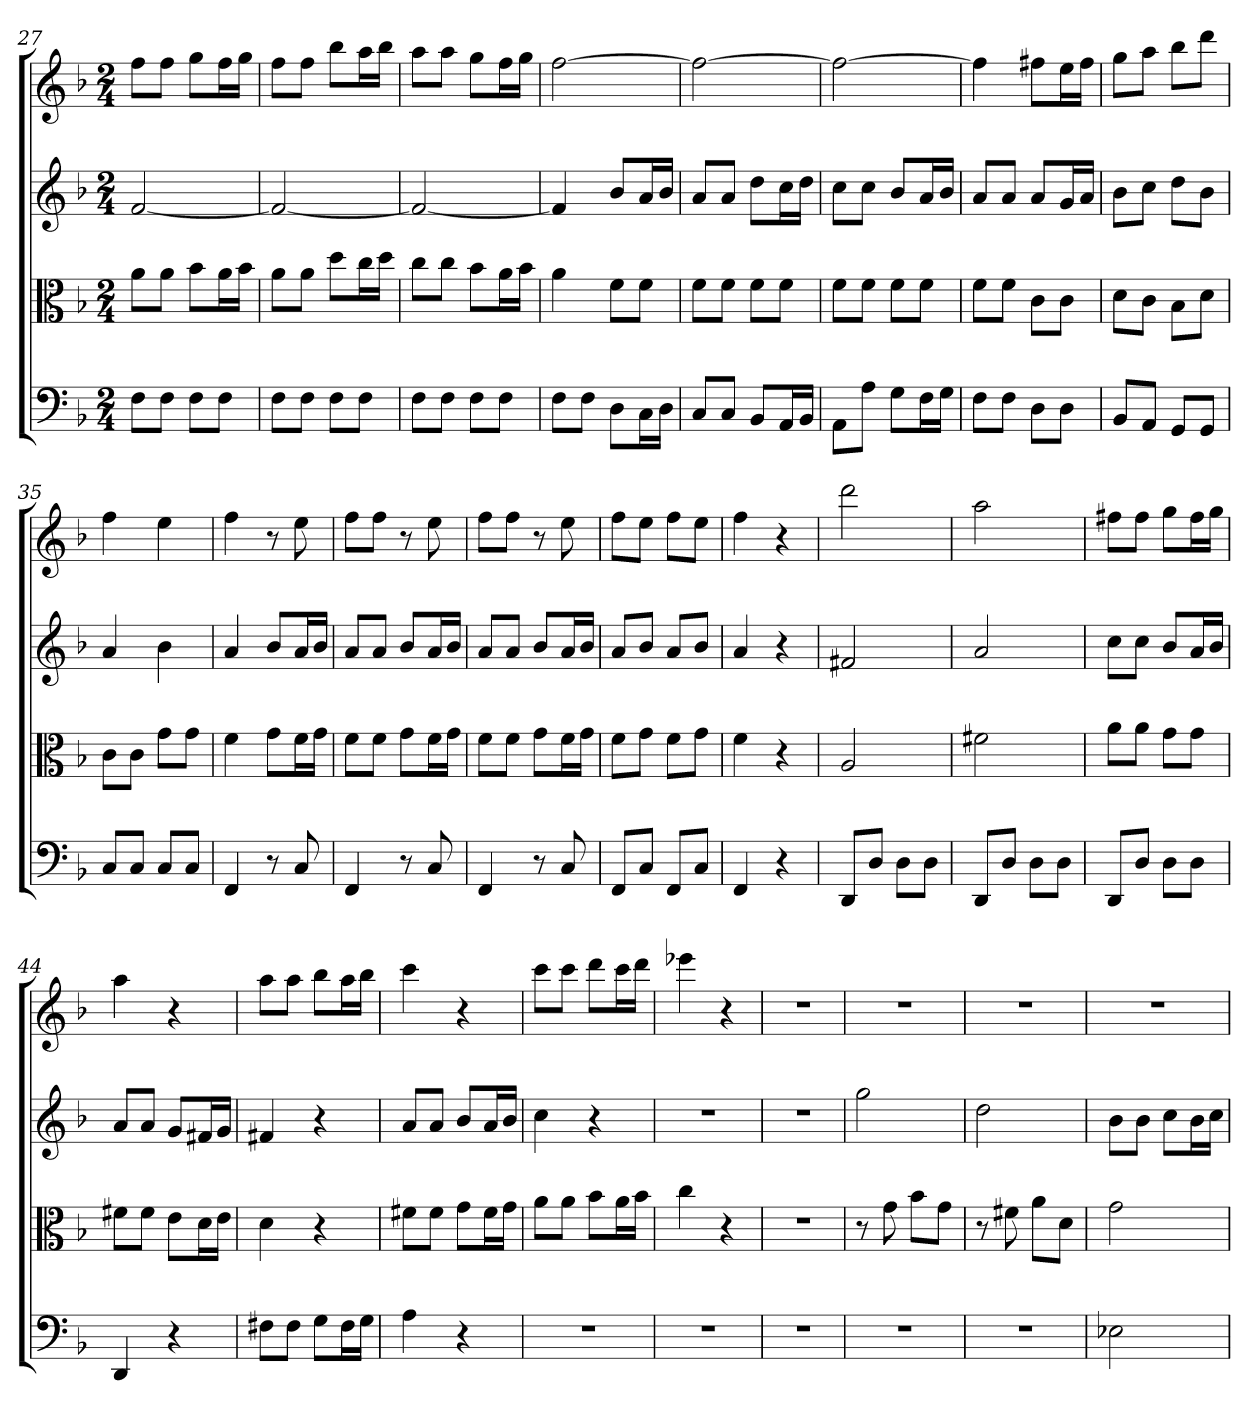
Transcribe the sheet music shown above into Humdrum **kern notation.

**kern	**kern	**kern	**kern
*part4	*part3	*part2	*part1
*staff4	*staff3	*staff2	*staff1
*clefF4	*clefC3	*	*
*k[b-]	*k[b-]	*k[b-]	*k[b-]
*d:	*d:	*d:	*d:
*M2/4	*M2/4	*M2/4	*M2/4
=27	=27	=27	=27
8F\L	8a\L	[2f	8ffL
8F\J	8a\J	.	8ffJ
8F\L	8b-\L	.	8ggL
8F\J	16a\L	.	16ffL
.	16b-\JJ	.	16ggJJ
=28	=28	=28	=28
8F\L	8a\L	2f_	8ffL
8F\J	8a\J	.	8ffJ
8F\L	8dd\L	.	8bb-L
8F\J	16cc\L	.	16aaL
.	16dd\JJ	.	16bb-JJ
=29	=29	=29	=29
8F\L	8cc\L	2f_	8aaL
8F\J	8cc\J	.	8aaJ
8F\L	8b-\L	.	8ggL
8F\J	16a\L	.	16ffL
.	16b-\JJ	.	16ggJJ
=30	=30	=30	=30
8F\L	4a	4f]	[2ff
8F\J	.	.	.
8D\L	8f\L	8b-L	.
16C\L	8f\J	16aL	.
16D\JJ	.	16b-JJ	.
=31	=31	=31	=31
8C/L	8f\L	8aL	2ff_
8C/J	8f\J	8aJ	.
8BB-/L	8f\L	8ddL	.
16AA/L	8f\J	16ccL	.
16BB-/JJ	.	16ddJJ	.
=32	=32	=32	=32
8AA\L	8f\L	8ccL	2ff_
8A\J	8f\J	8ccJ	.
8G\L	8f\L	8b-L	.
16F\L	8f\J	16aL	.
16G\JJ	.	16b-JJ	.
=33	=33	=33	=33
8F\L	8f\L	8aL	4ff]
8F\J	8f\J	8aJ	.
8D\L	8c\L	8aL	8ff#XL
8D\J	8c\J	16gL	16eeL
.	.	16aJJ	16ff#JJ
=34	=34	=34	=34
8BB-/L	8d\L	8b-L	8ggL
8AA/J	8c\J	8ccJ	8aaJ
8GG/L	8B-\L	8ddL	8bb-L
8GG/J	8d\J	8b-J	8dddJ
=35	=35	=35	=35
8C/L	8c\L	4a	4ff
8C/J	8c\J	.	.
8C/L	8g\L	4b-	4ee
8C/J	8g\J	.	.
=36	=36	=36	=36
4FF	4f	4a	4ff
8r	8g\L	8b-L	8r
8C	16f\L	16aL	8ee
.	16g\JJ	16b-JJ	.
=37	=37	=37	=37
4FF	8f\L	8aL	8ffL
.	8f\J	8aJ	8ffJ
8r	8g\L	8b-L	8r
8C	16f\L	16aL	8ee
.	16g\JJ	16b-JJ	.
=38	=38	=38	=38
4FF	8f\L	8aL	8ffL
.	8f\J	8aJ	8ffJ
8r	8g\L	8b-L	8r
8C	16f\L	16aL	8ee
.	16g\JJ	16b-JJ	.
=39	=39	=39	=39
8FF/L	8f\L	8aL	8ffL
8C/J	8g\J	8b-J	8eeJ
8FF/L	8f\L	8aL	8ffL
8C/J	8g\J	8b-J	8eeJ
=40	=40	=40	=40
4FF	4f	4a	4ff
4r	4r	4r	4r
=41	=41	=41	=41
8DD/L	2A	2f#X	2ddd
8D/J	.	.	.
8D\L	.	.	.
8D\J	.	.	.
=42	=42	=42	=42
8DD/L	2f#X	2a	2aa
8D/J	.	.	.
8D\L	.	.	.
8D\J	.	.	.
=43	=43	=43	=43
8DD/L	8a\L	8ccL	8ff#XL
8D/J	8a\J	8ccJ	8ff#J
8D\L	8g\L	8b-L	8ggL
8D\J	8g\J	16aL	16ff#L
.	.	16b-JJ	16ggJJ
=44	=44	=44	=44
4DD	8f#X\L	8aL	4aa
.	8f#\J	8aJ	.
4r	8e\L	8gL	4r
.	16d\L	16f#XL	.
.	16e\JJ	16gJJ	.
=45	=45	=45	=45
8F#X\L	4d	4f#X	8aaL
8F#\J	.	.	8aaJ
8G\L	4r	4r	8bb-L
16F#\L	.	.	16aaL
16G\JJ	.	.	16bb-JJ
=46	=46	=46	=46
4A	8f#X\L	8aL	4ccc
.	8f#\J	8aJ	.
4r	8g\L	8b-L	4r
.	16f#\L	16aL	.
.	16g\JJ	16b-JJ	.
=47	=47	=47	=47
2r	8a\L	4cc	8cccL
.	8a\J	.	8cccJ
.	8b-\L	4r	8dddL
.	16a\L	.	16cccL
.	16b-\JJ	.	16dddJJ
=48	=48	=48	=48
2r	4cc	2r	4eee-X
.	4r	.	4r
=49	=49	=49	=49
2r	2r	2r	2r
=50	=50	=50	=50
2r	8r	2gg	2r
.	8g	.	.
.	8b-\L	.	.
.	8g\J	.	.
=51	=51	=51	=51
2r	8r	2dd	2r
.	8f#X	.	.
.	8a\L	.	.
.	8d\J	.	.
=52	=52	=52	=52
2E-X	2g	8b-L	2r
.	.	8b-J	.
.	.	8ccL	.
.	.	16b-L	.
.	.	16ccJJ	.
=	=	=	=
*-	*-	*-	*-
